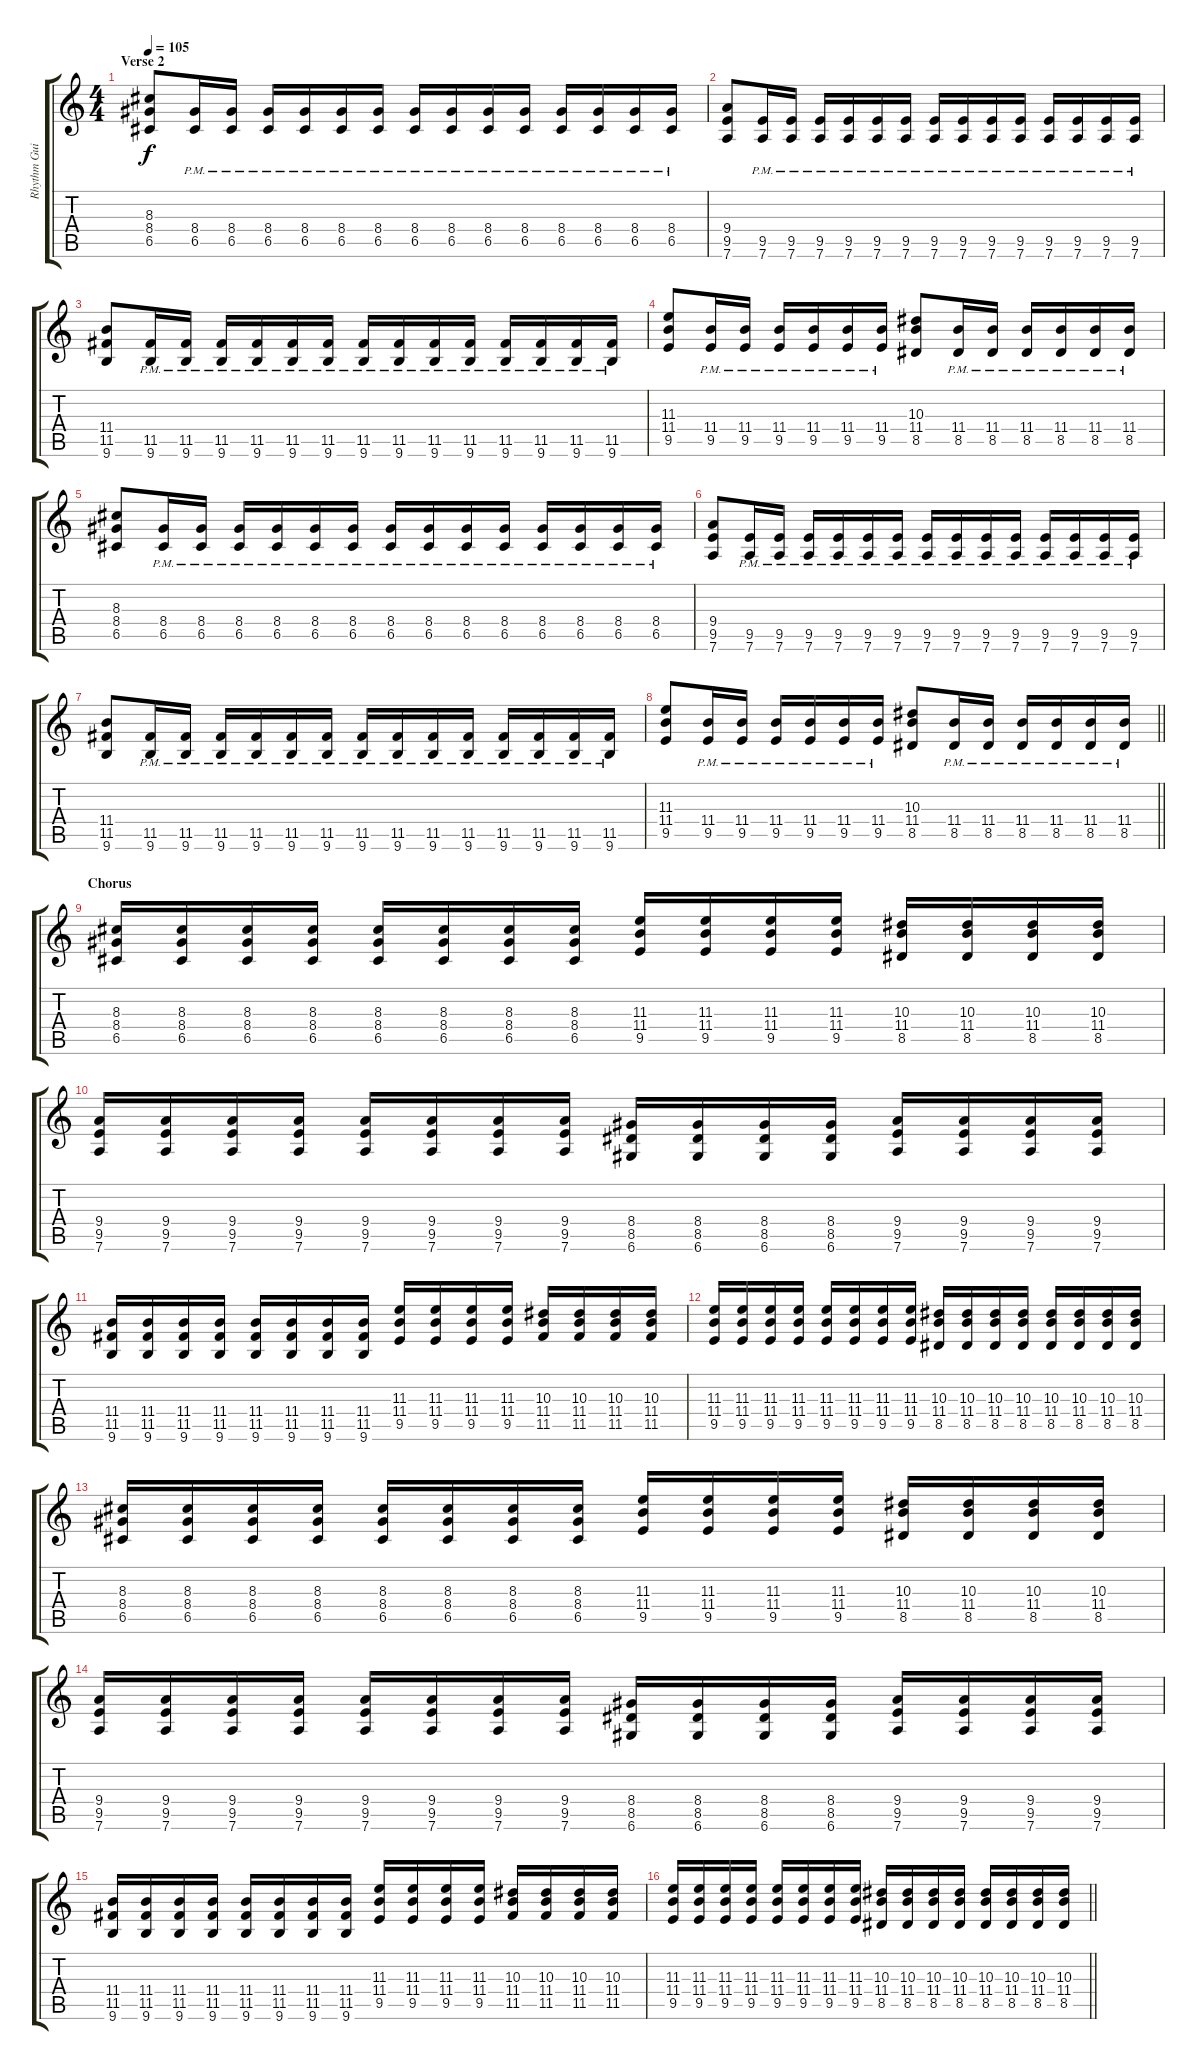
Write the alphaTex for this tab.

\track ("Rhythm Guitar" "Rhythm Gui") {instrument distortionguitar}
\staff {score tabs}
\tuning (D4 A3 F3 C3 G2 D2) {hide}
\ts (4 4)
\section ("" "Verse 2")
\tempo 105
\clef g2
\ks c
(8.3 8.4 6.5).8{dy f} (8.4{pm} 6.5{pm}).16 (8.4{pm} 6.5{pm}).16 (8.4{pm} 6.5{pm}).16 (8.4{pm} 6.5{pm}).16 (8.4{pm} 6.5{pm}).16 (8.4{pm} 6.5{pm}).16 (8.4{pm} 6.5{pm}).16 (8.4{pm} 6.5{pm}).16 (8.4{pm} 6.5{pm}).16 (8.4{pm} 6.5{pm}).16 (8.4{pm} 6.5{pm}).16 (8.4{pm} 6.5{pm}).16 (8.4{pm} 6.5{pm}).16 (8.4{pm} 6.5{pm}).16 |
(9.4 9.5 7.6).8 (9.5{pm} 7.6{pm}).16 (9.5{pm} 7.6{pm}).16 (9.5{pm} 7.6{pm}).16 (9.5{pm} 7.6{pm}).16 (9.5{pm} 7.6{pm}).16 (9.5{pm} 7.6{pm}).16 (9.5{pm} 7.6{pm}).16 (9.5{pm} 7.6{pm}).16 (9.5{pm} 7.6{pm}).16 (9.5{pm} 7.6{pm}).16 (9.5{pm} 7.6{pm}).16 (9.5{pm} 7.6{pm}).16 (9.5{pm} 7.6{pm}).16 (9.5{pm} 7.6{pm}).16 |
(11.4 11.5 9.6).8 (11.5{pm} 9.6{pm}).16 (11.5{pm} 9.6{pm}).16 (11.5{pm} 9.6{pm}).16 (11.5{pm} 9.6{pm}).16 (11.5{pm} 9.6{pm}).16 (11.5{pm} 9.6{pm}).16 (11.5{pm} 9.6{pm}).16 (11.5{pm} 9.6{pm}).16 (11.5{pm} 9.6{pm}).16 (11.5{pm} 9.6{pm}).16 (11.5{pm} 9.6{pm}).16 (11.5{pm} 9.6{pm}).16 (11.5{pm} 9.6{pm}).16 (11.5{pm} 9.6{pm}).16 |
(11.3 11.4 9.5).8 (11.4{pm} 9.5{pm}).16 (11.4{pm} 9.5{pm}).16 (11.4{pm} 9.5{pm}).16 (11.4{pm} 9.5{pm}).16 (11.4{pm} 9.5{pm}).16 (11.4{pm} 9.5{pm}).16 (10.3 11.4 8.5).8 (11.4{pm} 8.5{pm}).16 (11.4{pm} 8.5{pm}).16 (11.4{pm} 8.5{pm}).16 (11.4{pm} 8.5{pm}).16 (11.4{pm} 8.5{pm}).16 (11.4{pm} 8.5{pm}).16 |
(8.3 8.4 6.5).8 (8.4{pm} 6.5{pm}).16 (8.4{pm} 6.5{pm}).16 (8.4{pm} 6.5{pm}).16 (8.4{pm} 6.5{pm}).16 (8.4{pm} 6.5{pm}).16 (8.4{pm} 6.5{pm}).16 (8.4{pm} 6.5{pm}).16 (8.4{pm} 6.5{pm}).16 (8.4{pm} 6.5{pm}).16 (8.4{pm} 6.5{pm}).16 (8.4{pm} 6.5{pm}).16 (8.4{pm} 6.5{pm}).16 (8.4{pm} 6.5{pm}).16 (8.4{pm} 6.5{pm}).16 |
(9.4 9.5 7.6).8 (9.5{pm} 7.6{pm}).16 (9.5{pm} 7.6{pm}).16 (9.5{pm} 7.6{pm}).16 (9.5{pm} 7.6{pm}).16 (9.5{pm} 7.6{pm}).16 (9.5{pm} 7.6{pm}).16 (9.5{pm} 7.6{pm}).16 (9.5{pm} 7.6{pm}).16 (9.5{pm} 7.6{pm}).16 (9.5{pm} 7.6{pm}).16 (9.5{pm} 7.6{pm}).16 (9.5{pm} 7.6{pm}).16 (9.5{pm} 7.6{pm}).16 (9.5{pm} 7.6{pm}).16 |
(11.4 11.5 9.6).8 (11.5{pm} 9.6{pm}).16 (11.5{pm} 9.6{pm}).16 (11.5{pm} 9.6{pm}).16 (11.5{pm} 9.6{pm}).16 (11.5{pm} 9.6{pm}).16 (11.5{pm} 9.6{pm}).16 (11.5{pm} 9.6{pm}).16 (11.5{pm} 9.6{pm}).16 (11.5{pm} 9.6{pm}).16 (11.5{pm} 9.6{pm}).16 (11.5{pm} 9.6{pm}).16 (11.5{pm} 9.6{pm}).16 (11.5{pm} 9.6{pm}).16 (11.5{pm} 9.6{pm}).16 |
\barLineRight lightlight
(11.3 11.4 9.5).8 (11.4{pm} 9.5{pm}).16 (11.4{pm} 9.5{pm}).16 (11.4{pm} 9.5{pm}).16 (11.4{pm} 9.5{pm}).16 (11.4{pm} 9.5{pm}).16 (11.4{pm} 9.5{pm}).16 (10.3 11.4 8.5).8 (11.4{pm} 8.5{pm}).16 (11.4{pm} 8.5{pm}).16 (11.4{pm} 8.5{pm}).16 (11.4{pm} 8.5{pm}).16 (11.4{pm} 8.5{pm}).16 (11.4{pm} 8.5{pm}).16 |
\section ("" "Chorus")
(8.3 8.4 6.5).16 (8.3 8.4 6.5).16 (8.3 8.4 6.5).16 (8.3 8.4 6.5).16 (8.3 8.4 6.5).16 (8.3 8.4 6.5).16 (8.3 8.4 6.5).16 (8.3 8.4 6.5).16 (11.3 11.4 9.5).16 (11.3 11.4 9.5).16 (11.3 11.4 9.5).16 (11.3 11.4 9.5).16 (10.3 11.4 8.5).16 (10.3 11.4 8.5).16 (10.3 11.4 8.5).16 (10.3 11.4 8.5).16 |
(9.4 9.5 7.6).16 (9.4 9.5 7.6).16 (9.4 9.5 7.6).16 (9.4 9.5 7.6).16 (9.4 9.5 7.6).16 (9.4 9.5 7.6).16 (9.4 9.5 7.6).16 (9.4 9.5 7.6).16 (8.4 8.5 6.6).16 (8.4 8.5 6.6).16 (8.4 8.5 6.6).16 (8.4 8.5 6.6).16 (9.4 9.5 7.6).16 (9.4 9.5 7.6).16 (9.4 9.5 7.6).16 (9.4 9.5 7.6).16 |
(11.4 11.5 9.6).16 (11.4 11.5 9.6).16 (11.4 11.5 9.6).16 (11.4 11.5 9.6).16 (11.4 11.5 9.6).16 (11.4 11.5 9.6).16 (11.4 11.5 9.6).16 (11.4 11.5 9.6).16 (11.3 11.4 9.5).16 (11.3 11.4 9.5).16 (11.3 11.4 9.5).16 (11.3 11.4 9.5).16 (10.3 11.4 11.5).16 (10.3 11.4 11.5).16 (10.3 11.4 11.5).16 (10.3 11.4 11.5).16 |
(11.3 11.4 9.5).16 (11.3 11.4 9.5).16 (11.3 11.4 9.5).16 (11.3 11.4 9.5).16 (11.3 11.4 9.5).16 (11.3 11.4 9.5).16 (11.3 11.4 9.5).16 (11.3 11.4 9.5).16 (10.3 11.4 8.5).16 (10.3 11.4 8.5).16 (10.3 11.4 8.5).16 (10.3 11.4 8.5).16 (10.3 11.4 8.5).16 (10.3 11.4 8.5).16 (10.3 11.4 8.5).16 (10.3 11.4 8.5).16 |
(8.3 8.4 6.5).16 (8.3 8.4 6.5).16 (8.3 8.4 6.5).16 (8.3 8.4 6.5).16 (8.3 8.4 6.5).16 (8.3 8.4 6.5).16 (8.3 8.4 6.5).16 (8.3 8.4 6.5).16 (11.3 11.4 9.5).16 (11.3 11.4 9.5).16 (11.3 11.4 9.5).16 (11.3 11.4 9.5).16 (10.3 11.4 8.5).16 (10.3 11.4 8.5).16 (10.3 11.4 8.5).16 (10.3 11.4 8.5).16 |
(9.4 9.5 7.6).16 (9.4 9.5 7.6).16 (9.4 9.5 7.6).16 (9.4 9.5 7.6).16 (9.4 9.5 7.6).16 (9.4 9.5 7.6).16 (9.4 9.5 7.6).16 (9.4 9.5 7.6).16 (8.4 8.5 6.6).16 (8.4 8.5 6.6).16 (8.4 8.5 6.6).16 (8.4 8.5 6.6).16 (9.4 9.5 7.6).16 (9.4 9.5 7.6).16 (9.4 9.5 7.6).16 (9.4 9.5 7.6).16 |
(11.4 11.5 9.6).16 (11.4 11.5 9.6).16 (11.4 11.5 9.6).16 (11.4 11.5 9.6).16 (11.4 11.5 9.6).16 (11.4 11.5 9.6).16 (11.4 11.5 9.6).16 (11.4 11.5 9.6).16 (11.3 11.4 9.5).16 (11.3 11.4 9.5).16 (11.3 11.4 9.5).16 (11.3 11.4 9.5).16 (10.3 11.4 11.5).16 (10.3 11.4 11.5).16 (10.3 11.4 11.5).16 (10.3 11.4 11.5).16 |
\barLineRight lightlight
(11.3 11.4 9.5).16 (11.3 11.4 9.5).16 (11.3 11.4 9.5).16 (11.3 11.4 9.5).16 (11.3 11.4 9.5).16 (11.3 11.4 9.5).16 (11.3 11.4 9.5).16 (11.3 11.4 9.5).16 (10.3 11.4 8.5).16 (10.3 11.4 8.5).16 (10.3 11.4 8.5).16 (10.3 11.4 8.5).16 (10.3 11.4 8.5).16 (10.3 11.4 8.5).16 (10.3 11.4 8.5).16 (10.3 11.4 8.5).16
